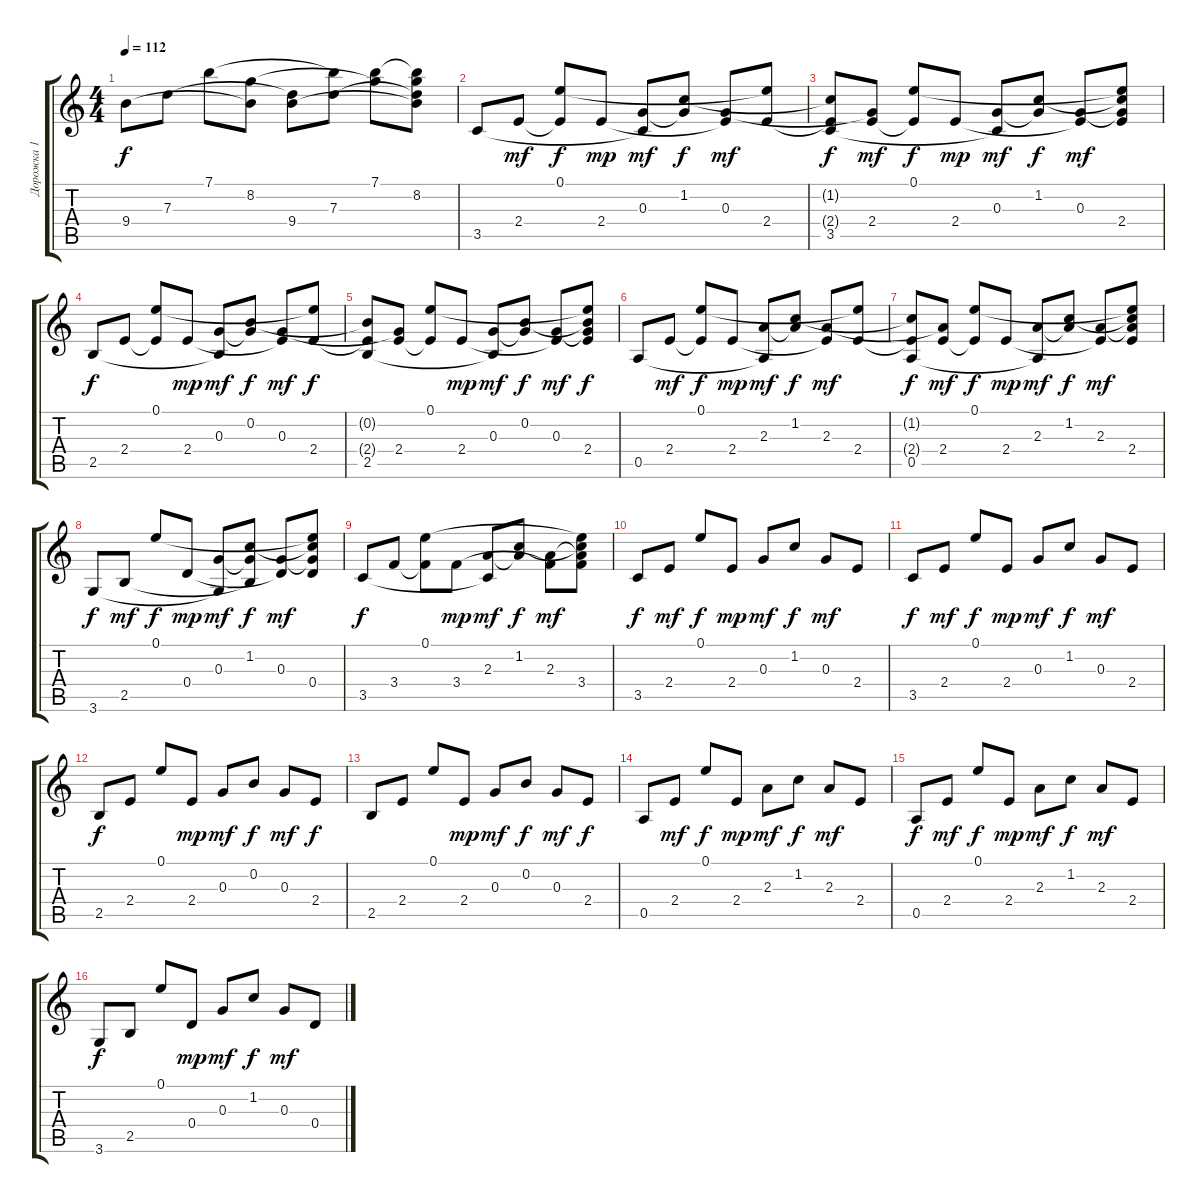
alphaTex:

\track ("Дорожка 1" "Дорожка 1") {instrument acousticguitarsteel}
\staff {score tabs}
\tuning (E4 B3 G3 D3 A2 E2) {hide}
\ts (4 4)
\tempo 112
\clef g2
\ks c
9.4.8{dy f} 7.3.8 7.1.8 (8.2 9.4{t}).8 (7.3{t} 9.4).8 (7.1{t} 7.3).8 (7.1 8.2{t}).8 (7.1{t} 8.2 7.3{t} 9.4{t}).8 |
3.5.8 2.4.8{dy mf} (0.1 2.4{t}).8{dy f} 2.4.8{dy mp} (0.3 3.5{t}).8{dy mf} (1.2 0.3{t}).8{dy f} (0.3 2.4{t}).8{dy mf} (0.1{t} 2.4).8 |
(1.2{t} 2.4{t} 3.5).8{dy f} (0.3{t} 2.4).8{dy mf} (0.1 2.4{t}).8{dy f} 2.4.8{dy mp} (0.3 3.5{t}).8{dy mf} (1.2 0.3{t}).8{dy f} (0.3 2.4{t}).8{dy mf} (0.1{t} 1.2{t} 0.3{t} 2.4).8 |
2.5.8{dy f} 2.4.8 (0.1 2.4{t}).8 2.4.8{dy mp} (0.3 2.5{t}).8{dy mf} (0.2 0.3{t}).8{dy f} (0.3 2.4{t}).8{dy mf} (0.1{t} 2.4).8{dy f} |
(0.2{t} 2.4{t} 2.5).8 (0.3{t} 2.4).8 (0.1 2.4{t}).8 2.4.8{dy mp} (0.3 2.5{t}).8{dy mf} (0.2 0.3{t}).8{dy f} (0.3 2.4{t}).8{dy mf} (0.1{t} 0.2{t} 0.3{t} 2.4).8{dy f} |
0.5.8 2.4.8{dy mf} (0.1 2.4{t}).8{dy f} 2.4.8{dy mp} (2.3 0.5{t}).8{dy mf} (1.2 2.3{t}).8{dy f} (2.3 2.4{t}).8{dy mf} (0.1{t} 2.4).8 |
(1.2{t} 2.4{t} 0.5).8{dy f} (2.3{t} 2.4).8{dy mf} (0.1 2.4{t}).8{dy f} 2.4.8{dy mp} (2.3 0.5{t}).8{dy mf} (1.2 2.3{t}).8{dy f} (2.3 2.4{t}).8{dy mf} (0.1{t} 1.2{t} 2.3{t} 2.4).8 |
3.6.8{dy f} 2.5.8{dy mf} 0.1.8{dy f} 0.4.8{dy mp} (0.3 3.6{t}).8{dy mf} (1.2 0.3{t} 2.5{t}).8{dy f} (0.3 0.4{t}).8{dy mf} (0.1{t} 1.2{t} 0.3{t} 0.4).8 |
3.5.8{dy f} 3.4.8 (0.1 3.4{t}).8 3.4.8{dy mp} (2.3 3.5{t}).8{dy mf} (1.2 2.3{t}).8{dy f} (2.3 3.4{t}).8{dy mf} (0.1{t} 1.2{t} 2.3{t} 3.4).8 |
3.5.8{dy f} 2.4.8{dy mf} 0.1.8{dy f} 2.4.8{dy mp} 0.3.8{dy mf} 1.2.8{dy f} 0.3.8{dy mf} 2.4.8 |
3.5.8{dy f} 2.4.8{dy mf} 0.1.8{dy f} 2.4.8{dy mp} 0.3.8{dy mf} 1.2.8{dy f} 0.3.8{dy mf} 2.4.8 |
2.5.8{dy f} 2.4.8 0.1.8 2.4.8{dy mp} 0.3.8{dy mf} 0.2.8{dy f} 0.3.8{dy mf} 2.4.8{dy f} |
2.5.8 2.4.8 0.1.8 2.4.8{dy mp} 0.3.8{dy mf} 0.2.8{dy f} 0.3.8{dy mf} 2.4.8{dy f} |
0.5.8 2.4.8{dy mf} 0.1.8{dy f} 2.4.8{dy mp} 2.3.8{dy mf} 1.2.8{dy f} 2.3.8{dy mf} 2.4.8 |
0.5.8{dy f} 2.4.8{dy mf} 0.1.8{dy f} 2.4.8{dy mp} 2.3.8{dy mf} 1.2.8{dy f} 2.3.8{dy mf} 2.4.8 |
3.6.8{dy f} 2.5.8 0.1.8 0.4.8{dy mp} 0.3.8{dy mf} 1.2.8{dy f} 0.3.8{dy mf} 0.4.8
